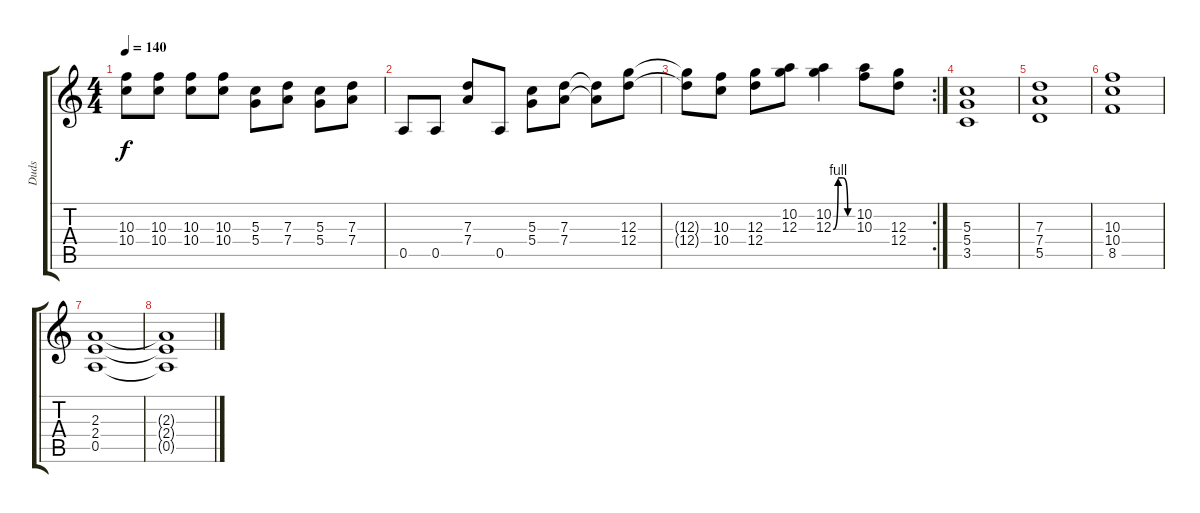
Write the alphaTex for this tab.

\track ("Duds" "Duds") {instrument distortionguitar}
\staff {score tabs}
\tuning (E4 B3 G3 D3 A2 E2) {hide}
\ts (4 4)
\tempo 140
\clef g2
\ks c
(10.3{t} 10.4{t}).8{dy f} (10.3 10.4).8 (10.3 10.4).8 (10.3 10.4).8 (5.3 5.4).8 (7.3 7.4).8 (5.3 5.4).8 (7.3 7.4).8 |
0.5.8 0.5.8 (7.3 7.4).8 0.5.8 (5.3 5.4).8 (7.3 7.4).8 (7.3{t} 7.4{t}).8 (12.3 12.4).8 |
\rc 2
(12.3{t} 12.4{t}).8 (10.3 10.4).8 (12.3 12.4).8 (10.2 12.3).8 (10.2 12.3{be (custom 0 0 15 4 30 4 45 0 60 0)}).4 (10.2 10.3).8 (12.3 12.4).8 |
(5.3 5.4 3.5).1 |
(7.3 7.4 5.5).1 |
(10.3 10.4 8.5).1 |
(2.3 2.4 0.5).1 |
(2.3{t} 2.4{t} 0.5{t}).1
